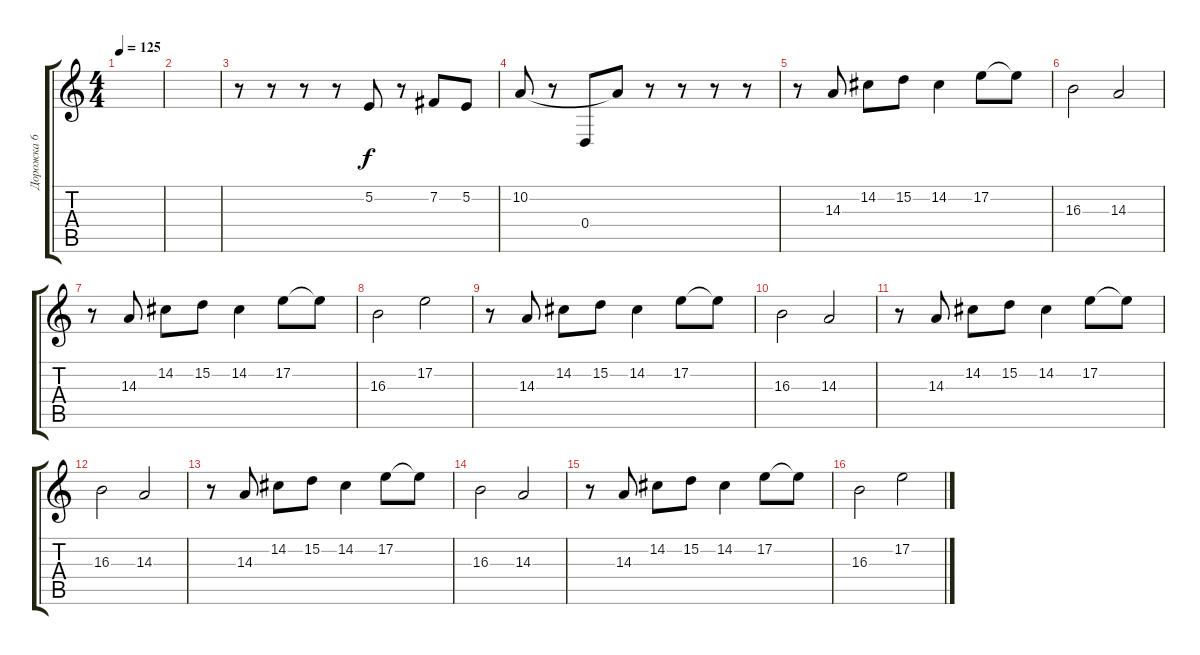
\track ("Дорожка 6" "Дорожка 6") {instrument tuba}
\staff {score tabs}
\tuning (E4 B3 G3 D3 A2 E2) {hide}
\ts (4 4)
\tempo 125
\clef g2
\ks c
|
|
r.8 r.8 r.8 r.8 5.2.8 r.8 7.2.8 5.2.8 |
10.2.8 r.8 0.4.8 10.2{t}.8 r.8 r.8 r.8 r.8 |
r.8 14.3.8 14.2.8 15.2.8 14.2.4 17.2.8 17.2{t}.8 |
16.3.2 14.3.2 |
r.8 14.3.8 14.2.8 15.2.8 14.2.4 17.2.8 17.2{t}.8 |
16.3.2 17.2.2 |
r.8 14.3.8 14.2.8 15.2.8 14.2.4 17.2.8 17.2{t}.8 |
16.3.2 14.3.2 |
r.8 14.3.8 14.2.8 15.2.8 14.2.4 17.2.8 17.2{t}.8 |
16.3.2 14.3.2 |
r.8 14.3.8 14.2.8 15.2.8 14.2.4 17.2.8 17.2{t}.8 |
16.3.2 14.3.2 |
r.8 14.3.8 14.2.8 15.2.8 14.2.4 17.2.8 17.2{t}.8 |
16.3.2 17.2.2
